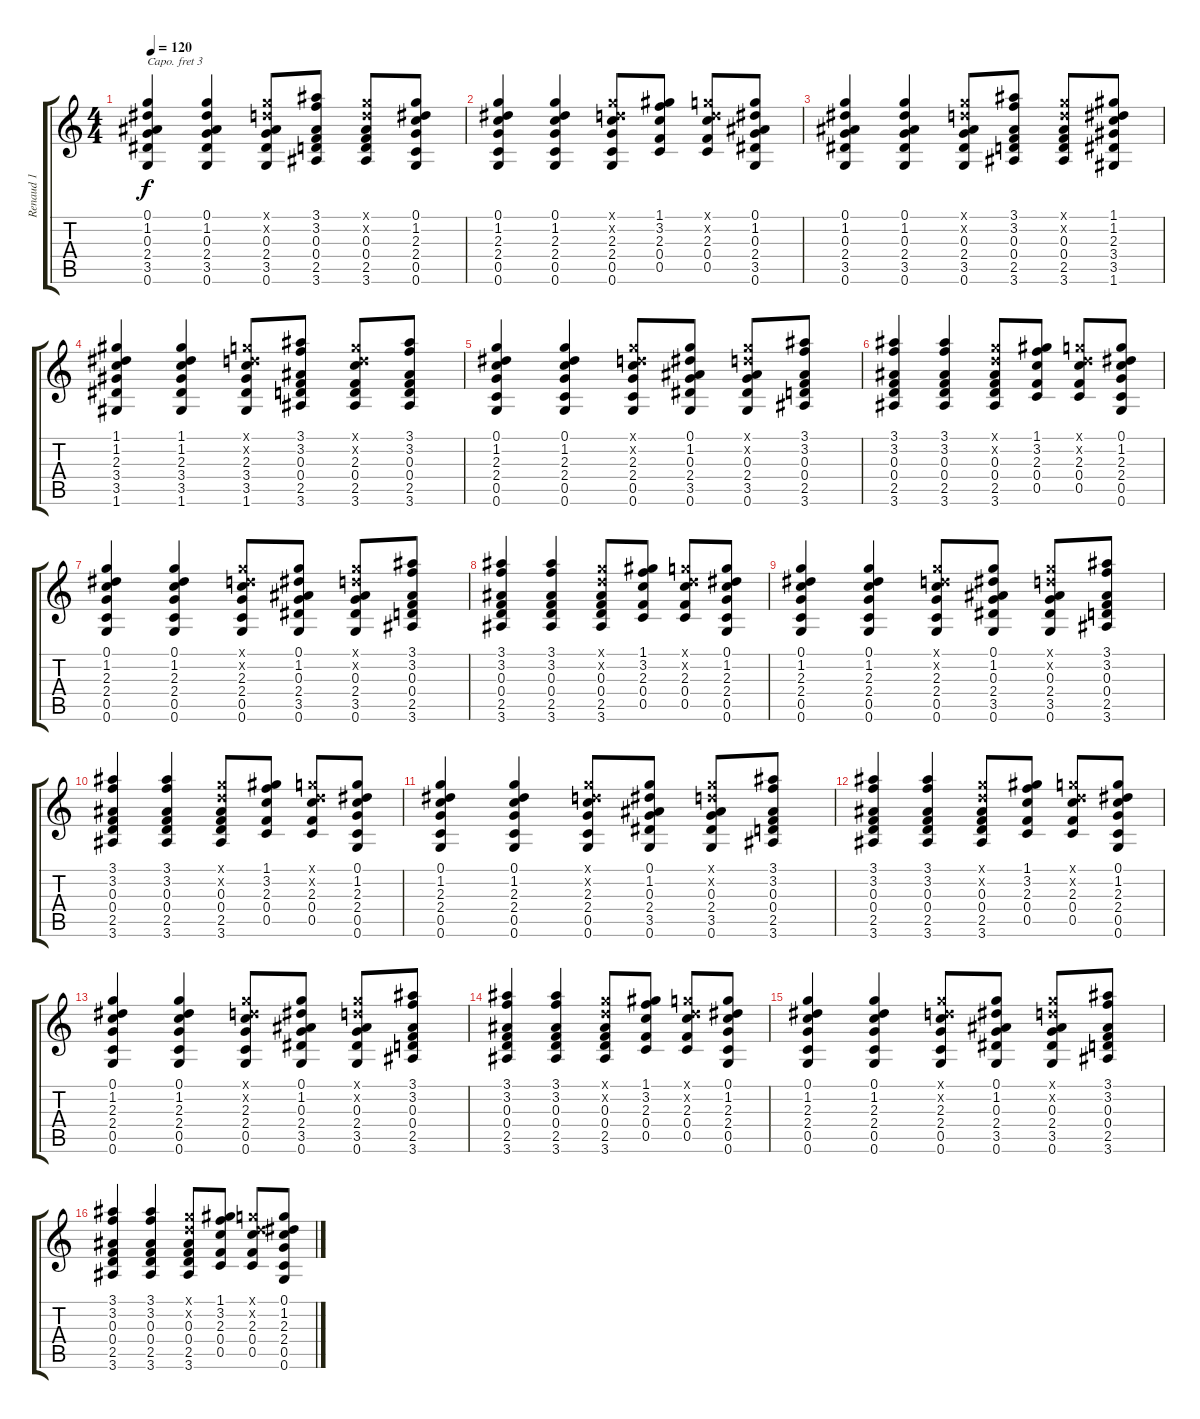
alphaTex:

\track ("Renaud 1" "Renaud 1") {instrument acousticguitarsteel}
\staff {score tabs}
\capo 3
\tuning (E4 B3 G3 D3 A2 E2) {hide}
\ts (4 4)
\tempo 120
\clef g2
\ks c
(0.1 1.2 0.3 2.4 3.5 0.6).4{dy f} (0.1 1.2 0.3 2.4 3.5 0.6).4 (0.1{x} 0.2{x} 0.3 2.4 3.5 0.6).8 (3.1 3.2 0.3 0.4 2.5 3.6).8 (0.1{x} 0.2{x} 0.3 0.4 2.5 3.6).8 (0.1 1.2 2.3 2.4 0.5 0.6).8 |
(0.1 1.2 2.3 2.4 0.5 0.6).4 (0.1 1.2 2.3 2.4 0.5 0.6).4 (0.1{x} 0.2{x} 2.3 2.4 0.5 0.6).8 (1.1 3.2 2.3 0.4 0.5).8 (0.1{x} 0.2{x} 2.3 0.4 0.5).8 (0.1 1.2 0.3 2.4 3.5 0.6).8 |
(0.1 1.2 0.3 2.4 3.5 0.6).4 (0.1 1.2 0.3 2.4 3.5 0.6).4 (0.1{x} 0.2{x} 0.3 2.4 3.5 0.6).8 (3.1 3.2 0.3 0.4 2.5 3.6).8 (0.1{x} 0.2{x} 0.3 0.4 2.5 3.6).8 (1.1 1.2 2.3 3.4 3.5 1.6).8 |
(1.1 1.2 2.3 3.4 3.5 1.6).4 (1.1 1.2 2.3 3.4 3.5 1.6).4 (0.1{x} 0.2{x} 2.3 3.4 3.5 1.6).8 (3.1 3.2 0.3 0.4 2.5 3.6).8 (0.1{x} 0.2{x} 2.3 0.4 2.5 3.6).8 (3.1 3.2 0.3 0.4 2.5 3.6).8 |
(0.1 1.2 2.3 2.4 0.5 0.6).4 (0.1 1.2 2.3 2.4 0.5 0.6).4 (0.1{x} 0.2{x} 2.3 2.4 0.5 0.6).8 (0.1 1.2 0.3 2.4 3.5 0.6).8 (0.1{x} 0.2{x} 0.3 2.4 3.5 0.6).8 (3.1 3.2 0.3 0.4 2.5 3.6).8 |
(3.1 3.2 0.3 0.4 2.5 3.6).4 (3.1 3.2 0.3 0.4 2.5 3.6).4 (0.1{x} 0.2{x} 0.3 0.4 2.5 3.6).8 (1.1 3.2 2.3 0.4 0.5).8 (0.1{x} 0.2{x} 2.3 0.4 0.5).8 (0.1 1.2 2.3 2.4 0.5 0.6).8 |
(0.1 1.2 2.3 2.4 0.5 0.6).4 (0.1 1.2 2.3 2.4 0.5 0.6).4 (0.1{x} 0.2{x} 2.3 2.4 0.5 0.6).8 (0.1 1.2 0.3 2.4 3.5 0.6).8 (0.1{x} 0.2{x} 0.3 2.4 3.5 0.6).8 (3.1 3.2 0.3 0.4 2.5 3.6).8 |
(3.1 3.2 0.3 0.4 2.5 3.6).4 (3.1 3.2 0.3 0.4 2.5 3.6).4 (0.1{x} 0.2{x} 0.3 0.4 2.5 3.6).8 (1.1 3.2 2.3 0.4 0.5).8 (0.1{x} 0.2{x} 2.3 0.4 0.5).8 (0.1 1.2 2.3 2.4 0.5 0.6).8 |
(0.1 1.2 2.3 2.4 0.5 0.6).4 (0.1 1.2 2.3 2.4 0.5 0.6).4 (0.1{x} 0.2{x} 2.3 2.4 0.5 0.6).8 (0.1 1.2 0.3 2.4 3.5 0.6).8 (0.1{x} 0.2{x} 0.3 2.4 3.5 0.6).8 (3.1 3.2 0.3 0.4 2.5 3.6).8 |
(3.1 3.2 0.3 0.4 2.5 3.6).4 (3.1 3.2 0.3 0.4 2.5 3.6).4 (0.1{x} 0.2{x} 0.3 0.4 2.5 3.6).8 (1.1 3.2 2.3 0.4 0.5).8 (0.1{x} 0.2{x} 2.3 0.4 0.5).8 (0.1 1.2 2.3 2.4 0.5 0.6).8 |
(0.1 1.2 2.3 2.4 0.5 0.6).4 (0.1 1.2 2.3 2.4 0.5 0.6).4 (0.1{x} 0.2{x} 2.3 2.4 0.5 0.6).8 (0.1 1.2 0.3 2.4 3.5 0.6).8 (0.1{x} 0.2{x} 0.3 2.4 3.5 0.6).8 (3.1 3.2 0.3 0.4 2.5 3.6).8 |
(3.1 3.2 0.3 0.4 2.5 3.6).4 (3.1 3.2 0.3 0.4 2.5 3.6).4 (0.1{x} 0.2{x} 0.3 0.4 2.5 3.6).8 (1.1 3.2 2.3 0.4 0.5).8 (0.1{x} 0.2{x} 2.3 0.4 0.5).8 (0.1 1.2 2.3 2.4 0.5 0.6).8 |
(0.1 1.2 2.3 2.4 0.5 0.6).4 (0.1 1.2 2.3 2.4 0.5 0.6).4 (0.1{x} 0.2{x} 2.3 2.4 0.5 0.6).8 (0.1 1.2 0.3 2.4 3.5 0.6).8 (0.1{x} 0.2{x} 0.3 2.4 3.5 0.6).8 (3.1 3.2 0.3 0.4 2.5 3.6).8 |
(3.1 3.2 0.3 0.4 2.5 3.6).4 (3.1 3.2 0.3 0.4 2.5 3.6).4 (0.1{x} 0.2{x} 0.3 0.4 2.5 3.6).8 (1.1 3.2 2.3 0.4 0.5).8 (0.1{x} 0.2{x} 2.3 0.4 0.5).8 (0.1 1.2 2.3 2.4 0.5 0.6).8 |
(0.1 1.2 2.3 2.4 0.5 0.6).4 (0.1 1.2 2.3 2.4 0.5 0.6).4 (0.1{x} 0.2{x} 2.3 2.4 0.5 0.6).8 (0.1 1.2 0.3 2.4 3.5 0.6).8 (0.1{x} 0.2{x} 0.3 2.4 3.5 0.6).8 (3.1 3.2 0.3 0.4 2.5 3.6).8 |
(3.1 3.2 0.3 0.4 2.5 3.6).4 (3.1 3.2 0.3 0.4 2.5 3.6).4 (0.1{x} 0.2{x} 0.3 0.4 2.5 3.6).8 (1.1 3.2 2.3 0.4 0.5).8 (0.1{x} 0.2{x} 2.3 0.4 0.5).8 (0.1 1.2 2.3 2.4 0.5 0.6).8
